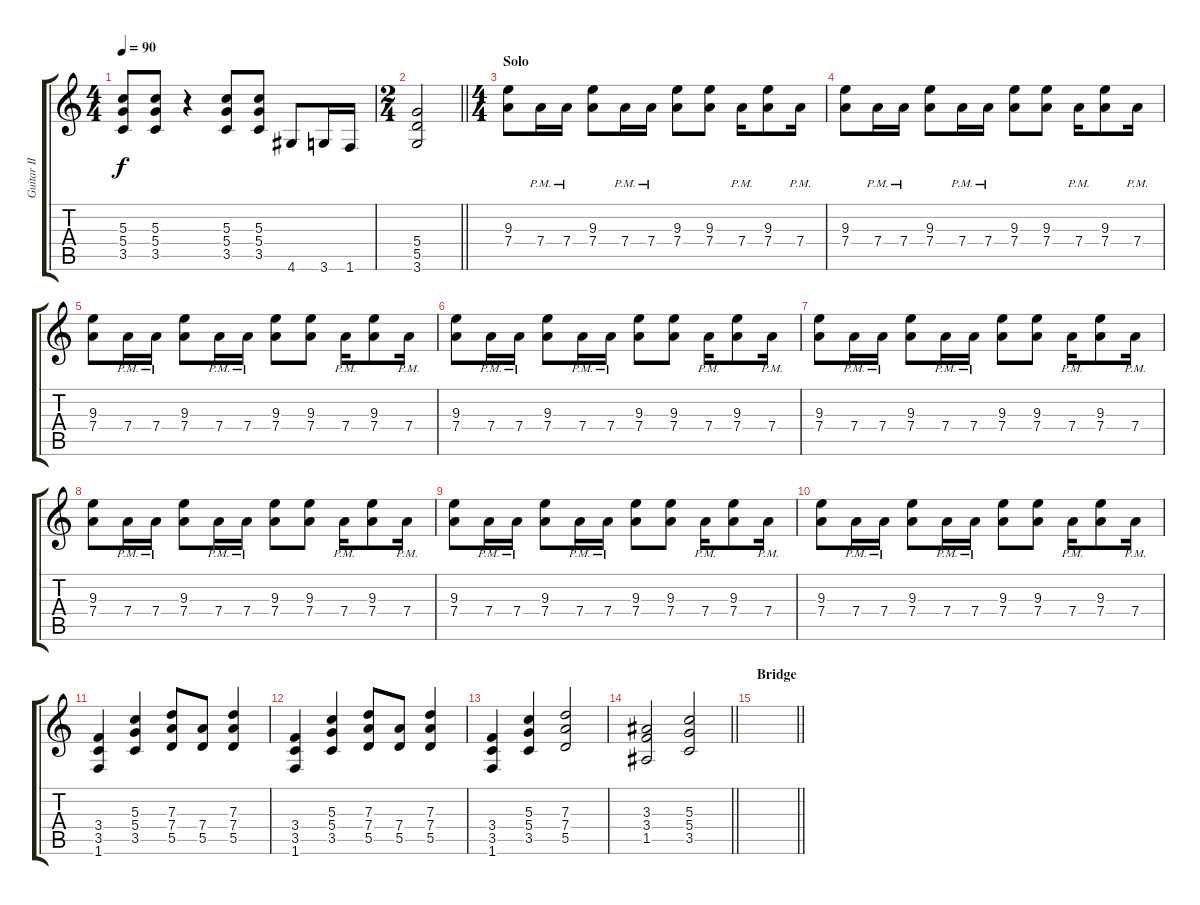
\track ("Guitar II" "Guitar II") {instrument acousticguitarsteel}
\staff {score tabs}
\tuning (E4 B3 G3 D3 A2 E2) {hide}
\ts (4 4)
\tempo 90
\clef g2
\ks c
(5.3 5.4 3.5).8{dy f} (5.3 5.4 3.5).8 r.4 (5.3 5.4 3.5).8 (5.3 5.4 3.5).8 4.6.8 3.6.16 1.6.16 |
\ts (2 4)
\barLineRight lightlight
(5.4 5.5 3.6).2 |
\ts (4 4)
\section ("" "Solo")
(9.3 7.4).8{volume 7} 7.4{pm}.16 7.4{pm}.16 (9.3 7.4).8 7.4{pm}.16 7.4{pm}.16 (9.3 7.4).8 (9.3 7.4).8 7.4{pm}.16 (9.3 7.4).8 7.4{pm}.16 |
(9.3 7.4).8 7.4{pm}.16 7.4{pm}.16 (9.3 7.4).8 7.4{pm}.16 7.4{pm}.16 (9.3 7.4).8 (9.3 7.4).8 7.4{pm}.16 (9.3 7.4).8 7.4{pm}.16 |
(9.3 7.4).8 7.4{pm}.16 7.4{pm}.16 (9.3 7.4).8 7.4{pm}.16 7.4{pm}.16 (9.3 7.4).8 (9.3 7.4).8 7.4{pm}.16 (9.3 7.4).8 7.4{pm}.16 |
(9.3 7.4).8 7.4{pm}.16 7.4{pm}.16 (9.3 7.4).8 7.4{pm}.16 7.4{pm}.16 (9.3 7.4).8 (9.3 7.4).8 7.4{pm}.16 (9.3 7.4).8 7.4{pm}.16 |
(9.3 7.4).8 7.4{pm}.16 7.4{pm}.16 (9.3 7.4).8 7.4{pm}.16 7.4{pm}.16 (9.3 7.4).8 (9.3 7.4).8 7.4{pm}.16 (9.3 7.4).8 7.4{pm}.16 |
(9.3 7.4).8 7.4{pm}.16 7.4{pm}.16 (9.3 7.4).8 7.4{pm}.16 7.4{pm}.16 (9.3 7.4).8 (9.3 7.4).8 7.4{pm}.16 (9.3 7.4).8 7.4{pm}.16 |
(9.3 7.4).8 7.4{pm}.16 7.4{pm}.16 (9.3 7.4).8 7.4{pm}.16 7.4{pm}.16 (9.3 7.4).8 (9.3 7.4).8 7.4{pm}.16 (9.3 7.4).8 7.4{pm}.16 |
(9.3 7.4).8 7.4{pm}.16 7.4{pm}.16 (9.3 7.4).8 7.4{pm}.16 7.4{pm}.16 (9.3 7.4).8 (9.3 7.4).8 7.4{pm}.16 (9.3 7.4).8 7.4{pm}.16 |
(3.4 3.5 1.6).4 (5.3 5.4 3.5).4 (7.3 7.4 5.5).8 (7.4 5.5).8 (7.3 7.4 5.5).4 |
(3.4 3.5 1.6).4 (5.3 5.4 3.5).4 (7.3 7.4 5.5).8 (7.4 5.5).8 (7.3 7.4 5.5).4 |
(3.4 3.5 1.6).4 (5.3 5.4 3.5).4 (7.3 7.4 5.5).2 |
\barLineRight lightlight
(3.3 3.4 1.5).2 (5.3 5.4 3.5).2 |
\section ("" "Bridge")
\barLineRight lightlight
